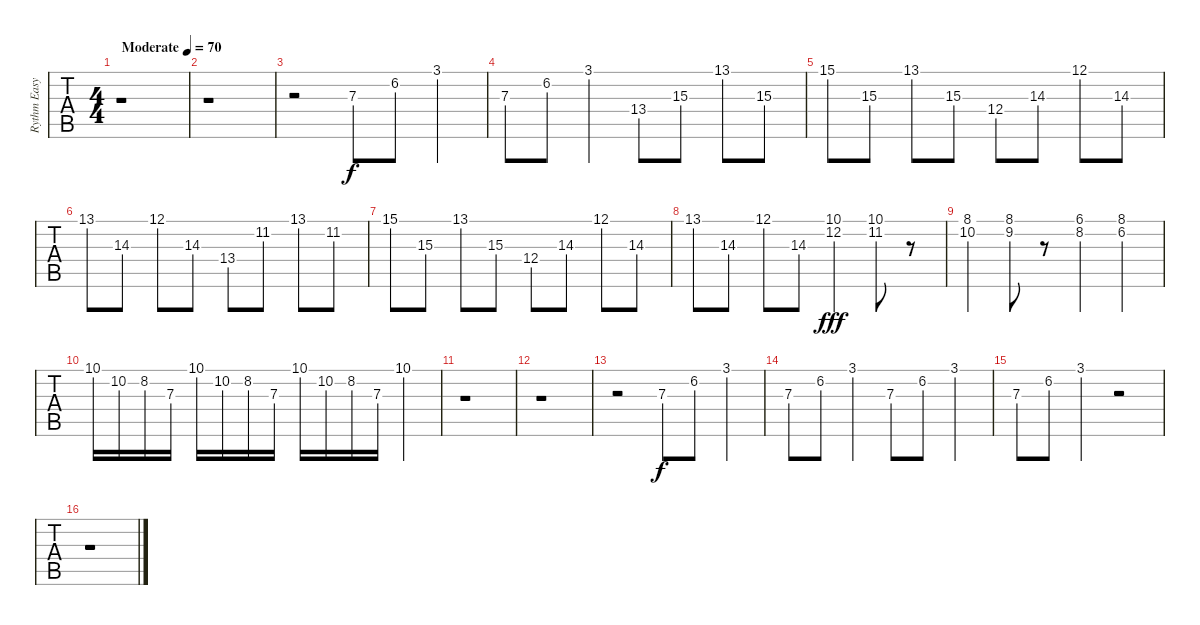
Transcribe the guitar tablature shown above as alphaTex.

\track ("Rythm Easy" "Rythm Easy") {instrument acousticguitarsteel}
\staff {tabs}
\tuning (E3 B2 G2 D2 A1 E1) {hide}
\ts (4 4)
\tempo (70 "Moderate")
\clef f4
\ks c
r.1{dy f instrument acousticguitarsteel} |
r.1 |
r.2 7.3.8 6.2.8 3.1.4 |
7.3.8 6.2.8 3.1.4 13.4.8 15.3.8 13.1.8 15.3.8 |
15.1.8 15.3.8 13.1.8 15.3.8 12.4.8 14.3.8 12.1.8 14.3.8 |
13.1.8 14.3.8 12.1.8 14.3.8 13.4.8 11.2.8 13.1.8 11.2.8 |
15.1.8 15.3.8 13.1.8 15.3.8 12.4.8 14.3.8 12.1.8 14.3.8 |
13.1.8 14.3.8 12.1.8 14.3.8 (10.1 12.2).4{dy fff} (10.1 11.2).8 r.8 |
(8.1 10.2).4 (8.1 9.2).8 r.8 (6.1 8.2).4 (8.1 6.2).4 |
10.1.16 10.2.16 8.2.16 7.3.16 10.1.16 10.2.16 8.2.16 7.3.16 10.1.16 10.2.16 8.2.16 7.3.16 10.1.4 |
r.1 |
r.1 |
r.2 7.3.8{dy f} 6.2.8 3.1.4 |
7.3.8 6.2.8 3.1.4 7.3.8 6.2.8 3.1.4 |
7.3.8 6.2.8 3.1.4 r.2 |
r.1
